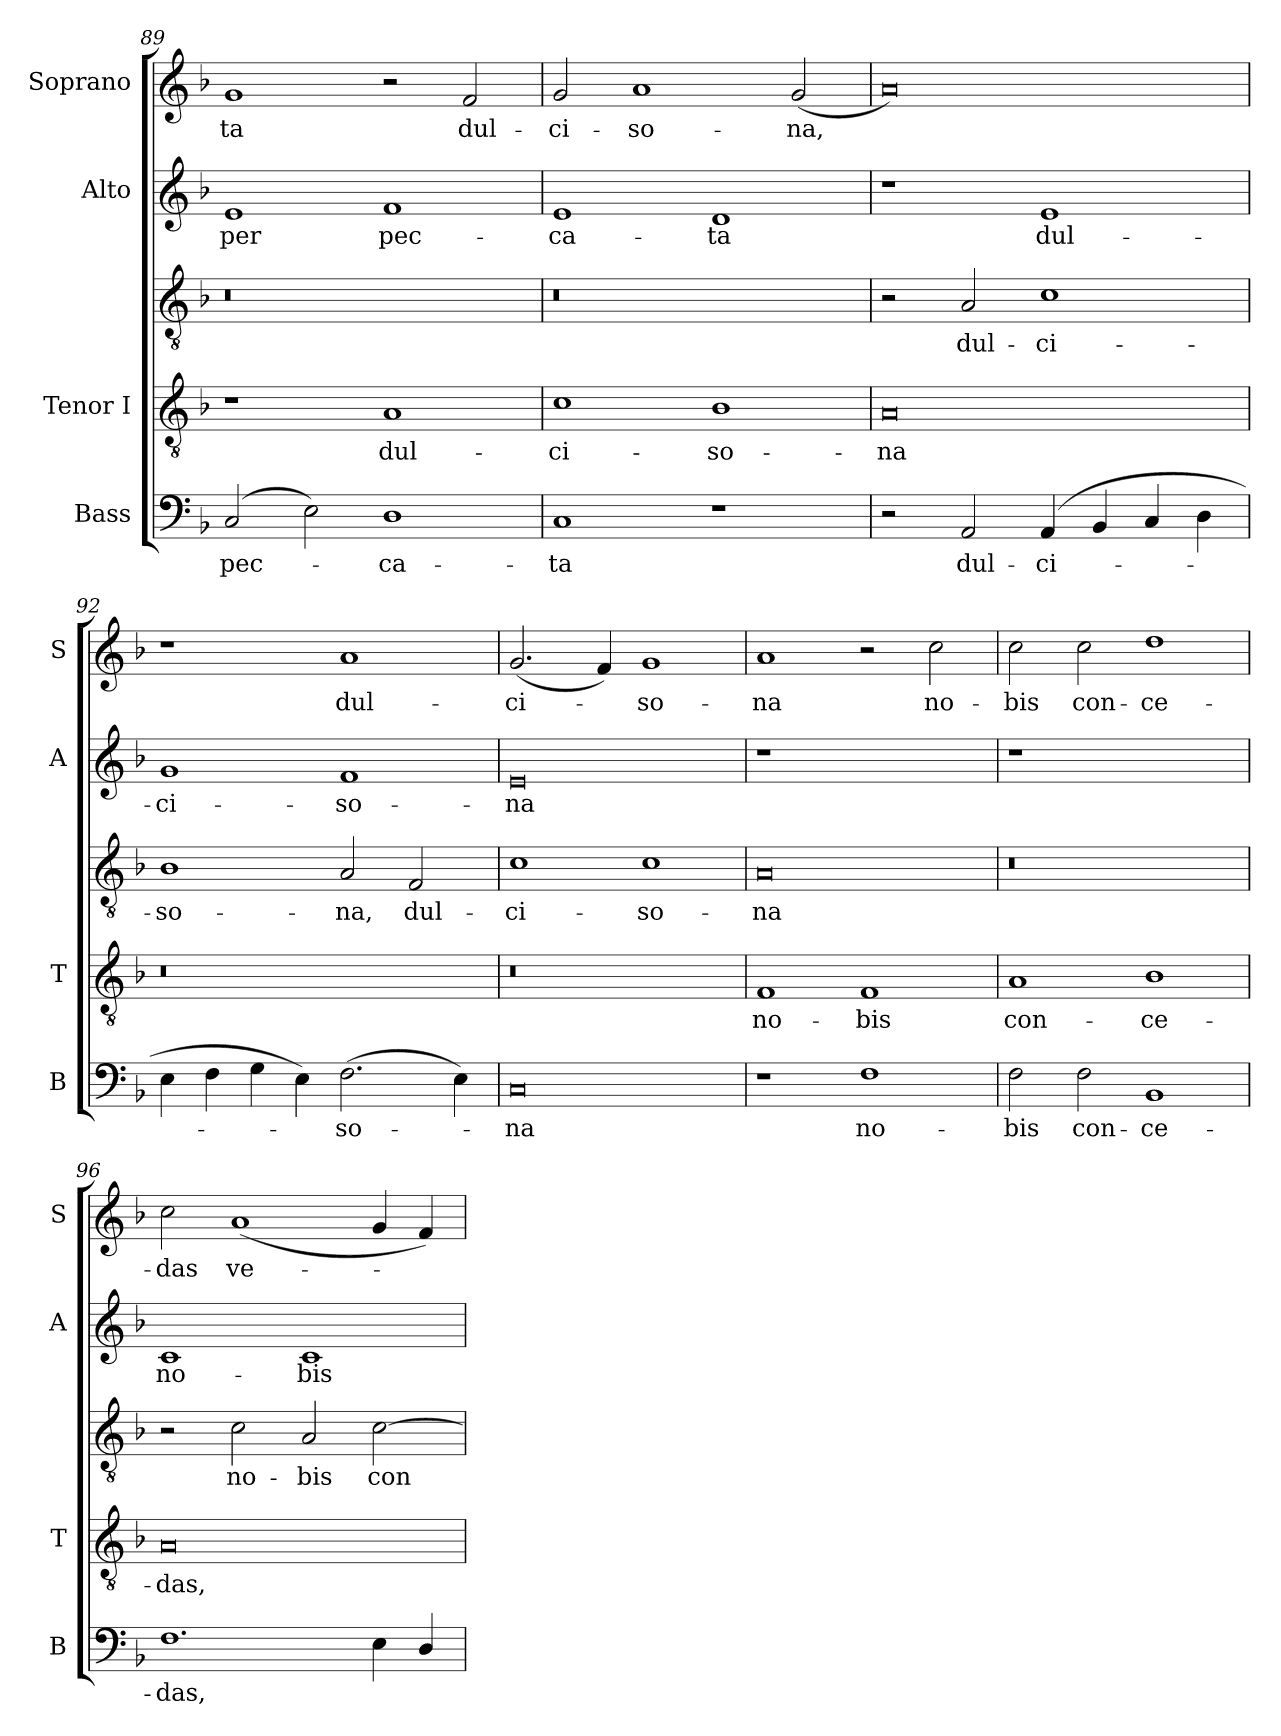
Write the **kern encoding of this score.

**kern	**text	**kern	**text	**kern	**text	**kern	**text	**kern	**text
*part4	*part4	*part3	*part3	*part3	*part3	*part2	*part2	*part1	*part1
*staff5	*staff5	*staff4	*staff4	*staff3	*staff3	*staff2	*staff2	*staff1	*staff1
*I"Bass	*	*I"Tenor I	*	*	*	*I"Alto	*	*I"Soprano	*
*I'B	*	*I'T	*	*	*	*I'A	*	*I'S	*
*clefF4	*	*clefGv2	*	*clefGv2	*	*clefG2	*	*clefG2	*
*k[b-]	*	*k[b-]	*	*k[b-]	*	*k[b-]	*	*k[b-]	*
*F:	*	*F:	*	*F:	*	*F:	*	*F:	*
=89	=89	=89	=89	=89	=89	=89	=89	=89	=89
!	!LO:LY:b	!	!	!	!	!	!LO:LY:b	!	!LO:LY:b
(<2C/	pec-	1r	.	0r	.	1e	per	1g	ta
2E\)	.	.	.	.	.	.	.	.	.
!	!LO:LY:b	!	!LO:LY:b	!	!	!	!LO:LY:b	!	!
1D	ca-	1A	dul-	.	.	1f	pec-	2r	.
!	!	!	!	!	!	!	!	!	!LO:LY:b
.	.	.	.	.	.	.	.	2f/	dul-
=90	=90	=90	=90	=90	=90	=90	=90	=90	=90
!	!LO:LY:b	!	!LO:LY:b	!	!	!	!LO:LY:b	!	!LO:LY:b
1C	-ta	1c	-ci-	0r	.	1e	-ca-	2g/	-ci-
!	!	!	!	!	!	!	!	!	!LO:LY:b
.	.	.	.	.	.	.	.	1a	-so-
!	!	!	!LO:LY:b	!	!	!	!LO:LY:b	!	!
1r	.	1B-	-so-	.	.	1d	-ta	.	.
!	!	!	!	!	!	!	!	!	!LO:LY:b
.	.	.	.	.	.	.	.	(<2g/	-na,
=91	=91	=91	=91	=91	=91	=91	=91	=91	=91
!	!	!	!LO:LY:b	!	!	!	!	!	!
2r	.	0A	-na	2r	.	1r	.	0a)	.
!	!LO:LY:b	!	!	!	!LO:LY:b	!	!	!	!
2AA/	dul-	.	.	2A/	-dul-	.	.	.	.
!	!LO:LY:b	!	!	!	!LO:LY:b	!	!LO:LY:b	!	!
(<4AA/	-ci-	.	.	1c	-ci-	1e	dul-	.	.
4BB-/	.	.	.	.	.	.	.	.	.
4C/	.	.	.	.	.	.	.	.	.
4D\	.	.	.	.	.	.	.	.	.
!!LO:PB:g=z
=92	=92	=92	=92	=92	=92	=92	=92	=92	=92
!	!	!	!	!	!LO:LY:b	!	!LO:LY:b	!	!
4E\	.	0r	.	1B-	so-	1g	-ci-	1r	.
4F\	.	.	.	.	.	.	.	.	.
4G\	.	.	.	.	.	.	.	.	.
4E\)	.	.	.	.	.	.	.	.	.
!	!LO:LY:b	!	!	!	!LO:LY:b	!	!LO:LY:b	!	!LO:LY:b
(>2.F\	so-	.	.	2A/	-na,	1f	-so-	1a	dul-
!	!	!	!	!	!LO:LY:b	!	!	!	!
.	.	.	.	2F/	dul-	.	.	.	.
4E\)	.	.	.	.	.	.	.	.	.
!!LO:LB:g=z
=93	=93	=93	=93	=93	=93	=93	=93	=93	=93
!	!LO:LY:b	!	!	!	!LO:LY:b	!	!LO:LY:b	!	!LO:LY:b
0C	na	0r	.	1c	-ci-	0e	-na	(<2.g/	-ci-
.	.	.	.	.	.	.	.	4f/)	.
!	!	!	!	!	!LO:LY:b	!	!	!	!LO:LY:b
.	.	.	.	1c	-so-	.	.	1g	so-
=94	=94	=94	=94	=94	=94	=94	=94	=94	=94
!	!	!	!LO:LY:b	!	!LO:LY:b	!	!	!	!LO:LY:b
1r	.	1F	no-	0A	-na	1r	.	1a	-na
!	!LO:LY:b	!	!LO:LY:b	!	!	!	!	!	!
1F	no-	1F	-bis	.	.	1ryy	.	2r	.
!	!	!	!	!	!	!	!	!	!LO:LY:b
.	.	.	.	.	.	.	.	2cc\	no-
=95	=95	=95	=95	=95	=95	=95	=95	=95	=95
!	!LO:LY:b	!	!LO:LY:b	!	!	!	!	!	!LO:LY:b
2F\	-bis	1A	con-	0r	.	1r	.	2cc\	-bis
!	!LO:LY:b	!	!	!	!	!	!	!	!LO:LY:b
2F\	con-	.	.	.	.	.	.	2cc\	con-
!	!LO:LY:b	!	!LO:LY:b	!	!	!	!	!	!LO:LY:b
1BB-	-ce-	1B-	-ce-	.	.	1ryy	.	1dd	-ce-
=96	=96	=96	=96	=96	=96	=96	=96	=96	=96
!	!LO:LY:b	!	!LO:LY:b	!	!	!	!LO:LY:b	!	!LO:LY:b
1.F	-das,	0A	das,	2r	.	1c	no-	2cc\	-das
!	!	!	!	!	!LO:LY:b	!	!	!	!LO:LY:b
.	.	.	.	2c\	-no-	.	.	(<1a	ve-
!	!	!	!	!	!LO:LY:b	!	!LO:LY:b	!	!
.	.	.	.	2A/	-bis	1c	-bis	.	.
!	!	!	!	!	!LO:LY:b	!	!	!	!
4E\	.	.	.	[2c\	con-	.	.	4g/	.
4D/	.	.	.	.	.	.	.	4f/)	.
=	=	=	=	=	=	=	=	=	=
*-	*-	*-	*-	*-	*-	*-	*-	*-	*-
